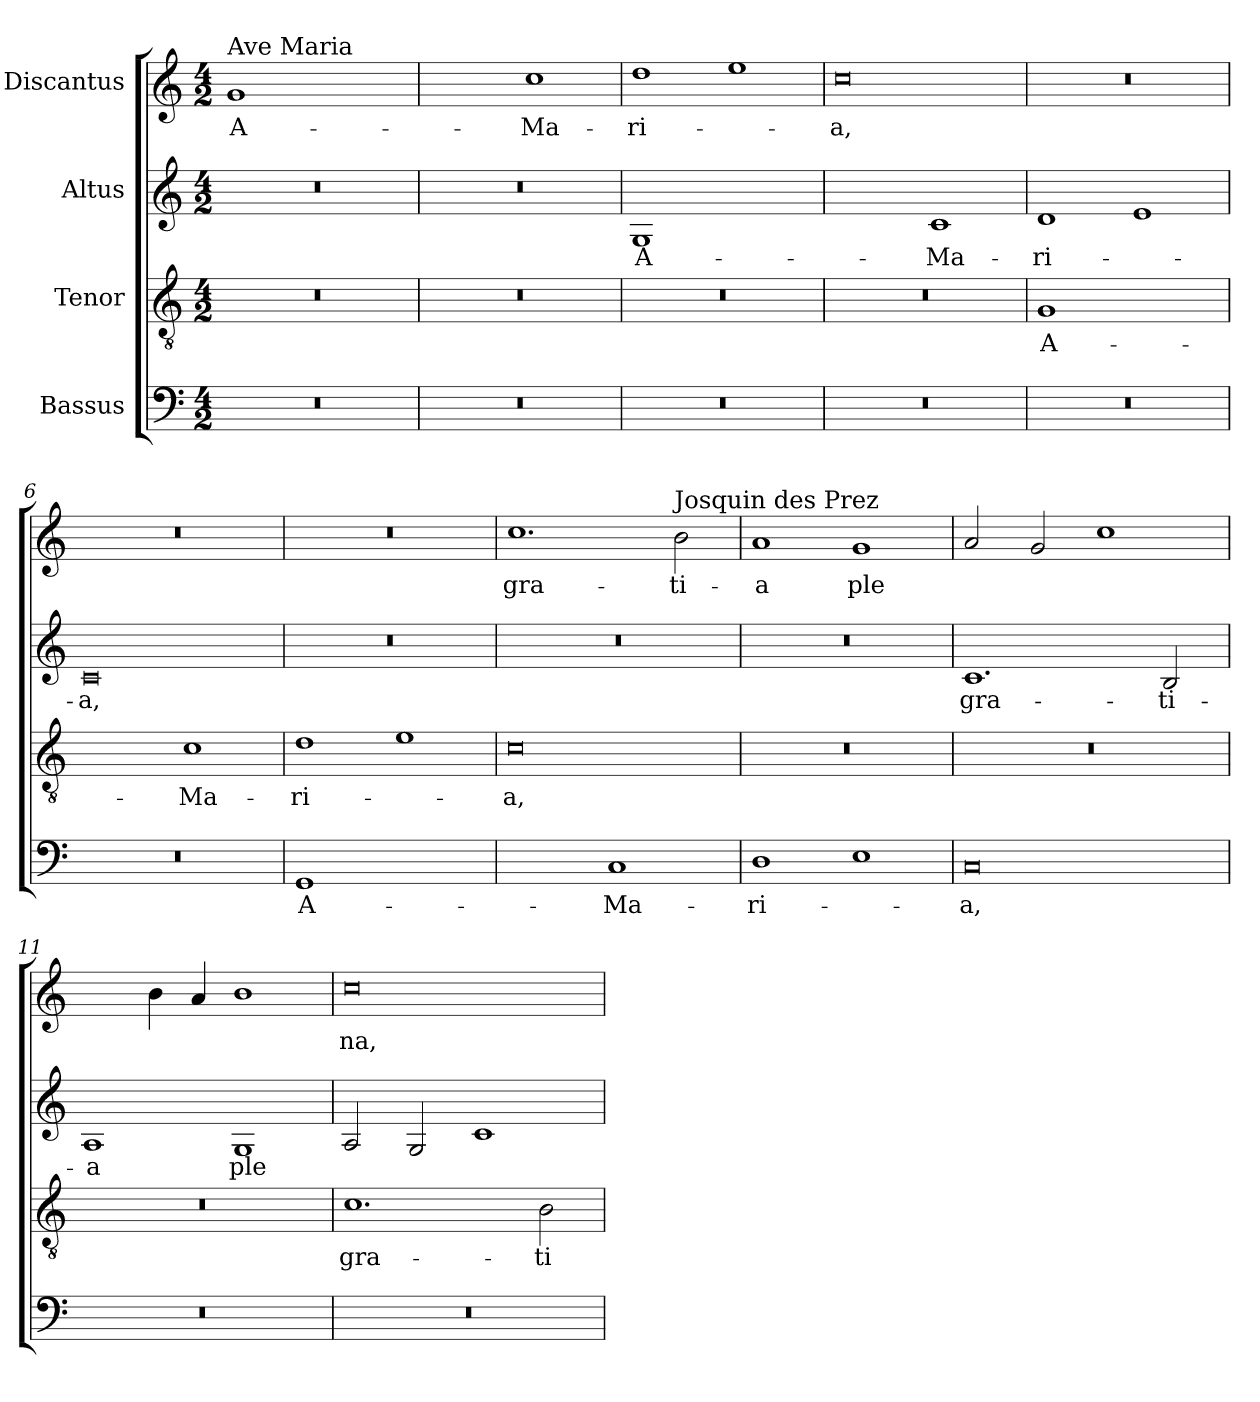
**kern	**text	**kern	**text	**kern	**text	**kern	**text
*part4	*part4	*part3	*part3	*part2	*part2	*part1	*part1
*staff4	*staff4	*staff3	*staff3	*staff2	*staff2	*staff1	*staff1
*I"Bassus	*	*I"Tenor	*	*I"Altus	*	*I"Discantus	*
*clefF4	*	*clefGv2	*	*clefG2	*	*clefG2	*
*k[]	*	*k[]	*	*k[]	*	*k[]	*
*C:	*	*C:	*	*C:	*	*C:	*
*M4/2	*	*M4/2	*	*M4/2	*	*M4/2	*
=1	=1	=1	=1	=1	=1	=1	=1
!	!	!	!	!	!	!LO:TX:a:t=Ave Maria	!
!	!	!	!	!	!	!	!LO:LY:b
0r	.	0r	.	0r	.	1g	A-
!	!	!	!	!	!	!	!LO:LY:b
.	.	.	.	.	.	1ccyy	-ve
=2	=2	=2	=2	=2	=2	=2	=2
0r	.	0r	.	0r	.	1ccyy	.
!	!	!	!	!	!	!	!LO:LY:b
.	.	.	.	.	.	1cc	Ma-
=3	=3	=3	=3	=3	=3	=3	=3
!	!	!	!	!	!LO:LY:b	!	!LO:LY:b
0r	.	0r	.	1G	A-	1dd	-ri-
!	!	!	!	!	!LO:LY:b	!	!
.	.	.	.	1cyy	-ve	1ee	.
=4	=4	=4	=4	=4	=4	=4	=4
!	!	!	!	!	!	!	!LO:LY:b
0r	.	0r	.	1cyy	.	0cc	-a,
!	!	!	!	!	!LO:LY:b	!	!
.	.	.	.	1c	Ma-	.	.
=5	=5	=5	=5	=5	=5	=5	=5
!	!	!	!LO:LY:b	!	!LO:LY:b	!	!
0r	.	1G	A-	1d	-ri-	0r	.
!	!	!	!LO:LY:b	!	!	!	!
.	.	1cyy	-ve	1e	.	.	.
=6	=6	=6	=6	=6	=6	=6	=6
!	!	!	!	!	!LO:LY:b	!	!
0r	.	1cyy	.	0c	-a,	0r	.
!	!	!	!LO:LY:b	!	!	!	!
.	.	1c	Ma-	.	.	.	.
=7	=7	=7	=7	=7	=7	=7	=7
!	!LO:LY:b	!	!LO:LY:b	!	!	!	!
1GG	A-	1d	-ri-	0r	.	0r	.
!	!LO:LY:b	!	!	!	!	!	!
1Cyy	-ve	1e	.	.	.	.	.
=8	=8	=8	=8	=8	=8	=8	=8
!	!	!	!LO:LY:b	!	!	!	!LO:LY:b
1Cyy	.	0c	-a,	0r	.	1.cc	gra-
!	!LO:LY:b	!	!	!	!	!	!
1C	Ma-	.	.	.	.	.	.
!	!	!	!	!	!	!LO:TX:a:t=Josquin des Prez	!
!	!	!	!	!	!	!	!LO:LY:b
.	.	.	.	.	.	2b\	-ti-
!!LO:LB:g=z
=9	=9	=9	=9	=9	=9	=9	=9
!	!LO:LY:b	!	!	!	!	!	!LO:LY:b
1D	-ri-	0r	.	0r	.	1a	-a
!	!	!	!	!	!	!	!LO:LY:b
1E	.	.	.	.	.	1g	ple
=10	=10	=10	=10	=10	=10	=10	=10
!	!LO:LY:b	!	!	!	!LO:LY:b	!	!
0C	-a,	0r	.	1.c	gra-	2a/	.
.	.	.	.	.	.	2g/	.
.	.	.	.	.	.	1cc	.
!	!	!	!	!	!LO:LY:b	!	!
.	.	.	.	2B/	-ti-	.	.
=11	=11	=11	=11	=11	=11	=11	=11
!	!	!	!	!	!LO:LY:b	!	!
0r	.	0r	.	1A	-a	2cc\yy	.
.	.	.	.	.	.	4b\	.
.	.	.	.	.	.	4a/	.
!	!	!	!	!	!LO:LY:b	!	!
.	.	.	.	1G	ple	1b	.
=12	=12	=12	=12	=12	=12	=12	=12
!	!	!	!LO:LY:b	!	!	!	!LO:LY:b
0r	.	1.c	gra-	2A/	.	0cc	na,
.	.	.	.	2G/	.	.	.
.	.	.	.	1c	.	.	.
!	!	!	!LO:LY:b	!	!	!	!
.	.	2B\	-ti-	.	.	.	.
=	=	=	=	=	=	=	=
*-	*-	*-	*-	*-	*-	*-	*-
